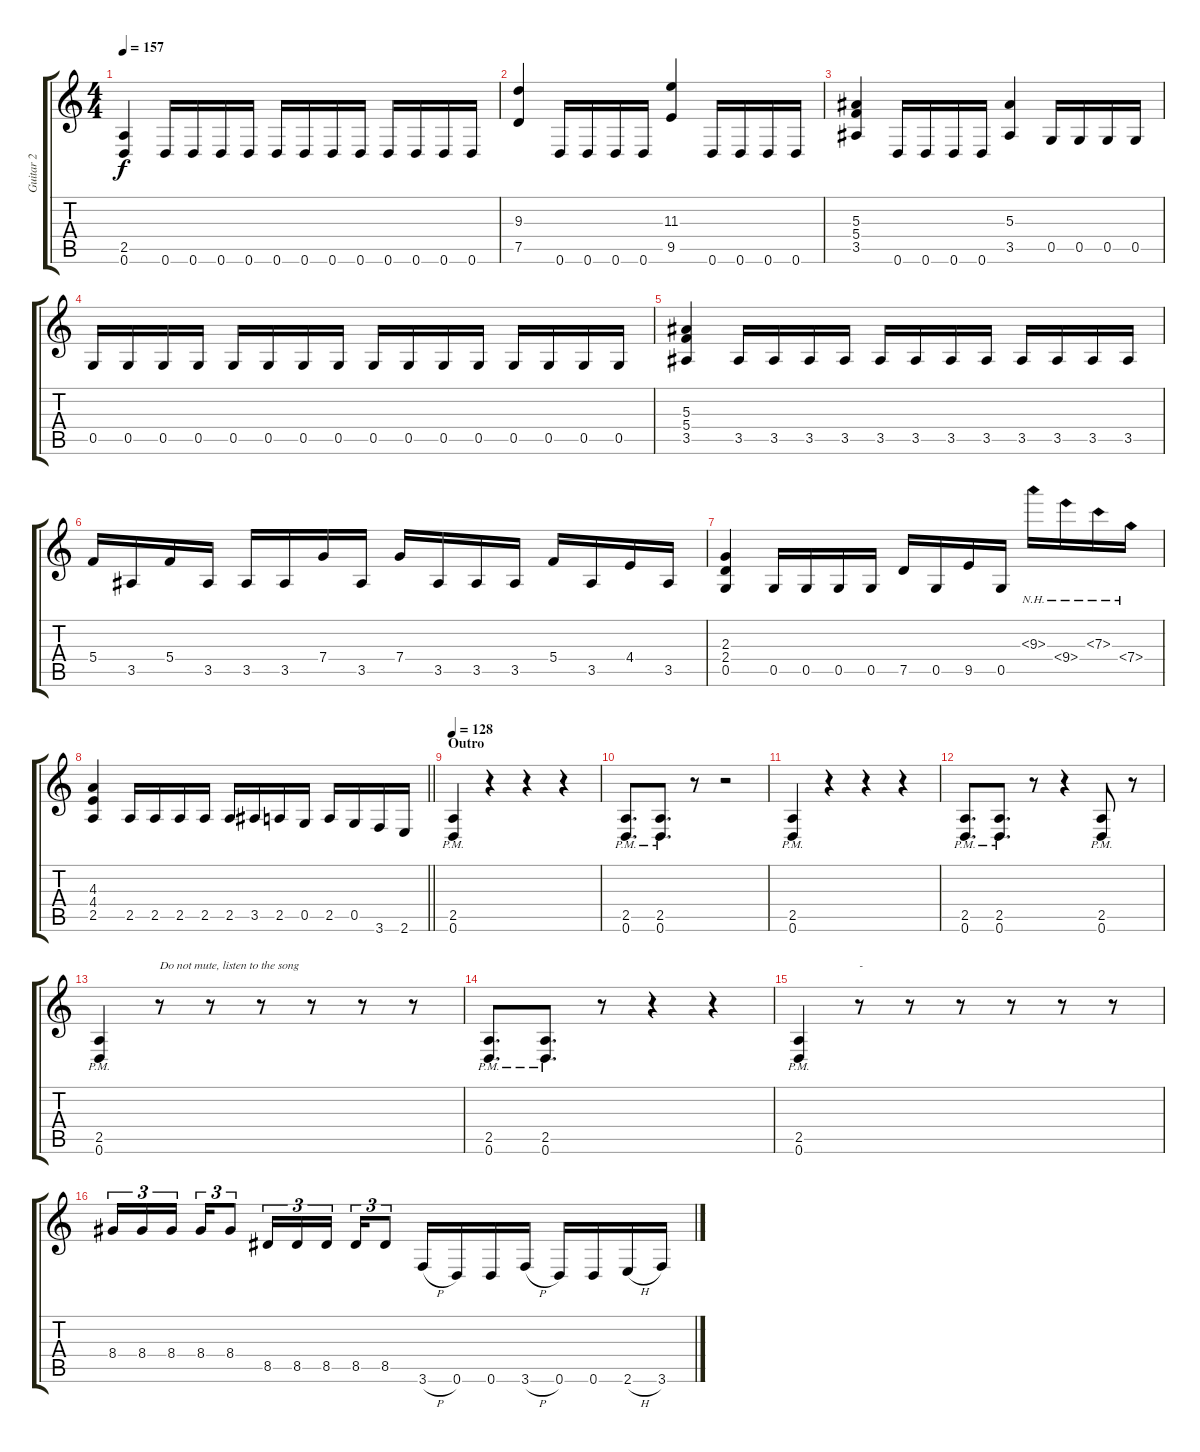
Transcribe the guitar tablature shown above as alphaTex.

\track ("Guitar 2" "Guitar 2") {instrument overdrivenguitar}
\staff {score tabs}
\tuning (D4 A3 F3 C3 G2 D2) {hide}
\ts (4 4)
\tempo 157
\clef g2
\ks c
(2.5 0.6).4{dy f instrument overdrivenguitar} 0.6.16 0.6.16 0.6.16 0.6.16 0.6.16 0.6.16 0.6.16 0.6.16 0.6.16 0.6.16 0.6.16 0.6.16 |
(9.3 7.5).4 0.6.16 0.6.16 0.6.16 0.6.16 (11.3 9.5).4 0.6.16 0.6.16 0.6.16 0.6.16 |
(5.3 5.4 3.5).4 0.6.16 0.6.16 0.6.16 0.6.16 (5.3 3.5).4 0.5.16 0.5.16 0.5.16 0.5.16 |
0.5.16 0.5.16 0.5.16 0.5.16 0.5.16 0.5.16 0.5.16 0.5.16 0.5.16 0.5.16 0.5.16 0.5.16 0.5.16 0.5.16 0.5.16 0.5.16 |
(5.3 5.4 3.5).4 3.5.16 3.5.16 3.5.16 3.5.16 3.5.16 3.5.16 3.5.16 3.5.16 3.5.16 3.5.16 3.5.16 3.5.16 |
5.4.16 3.5.16 5.4.16 3.5.16 3.5.16 3.5.16 7.4.16 3.5.16 7.4.16 3.5.16 3.5.16 3.5.16 5.4.16 3.5.16 4.4.16 3.5.16 |
(2.3 2.4 0.5).4 0.5.16 0.5.16 0.5.16 0.5.16 7.5.16 0.5.16 9.5.16 0.5.16 9.3{nh}.16 9.4{nh}.16 7.3{nh}.16 7.4{nh}.16 |
\barLineRight lightlight
(4.3 4.4 2.5).4 2.5.16 2.5.16 2.5.16 2.5.16 2.5.16 3.5.16 2.5.16 0.5.16 2.5.16 0.5.16 3.6.16 2.6.16 |
\section ("" "Outro")
\tempo 128
(2.5{pm} 0.6{pm}).4 r.4 r.4 r.4 |
(2.5{pm} 0.6{pm}).8{d} (2.5{pm} 0.6{pm}).8{d} r.8 r.2 |
(2.5{pm} 0.6{pm}).4 r.4 r.4 r.4 |
(2.5{pm} 0.6{pm}).8{d} (2.5{pm} 0.6{pm}).8{d} r.8 r.4 (2.5{pm} 0.6{pm}).8 r.8 |
(2.5{pm} 0.6{pm}).4 r.8{txt "Do not mute, listen to the song"} r.8 r.8 r.8 r.8 r.8 |
(2.5{pm} 0.6{pm}).8{d} (2.5{pm} 0.6{pm}).8{d} r.8 r.4 r.4 |
(2.5{pm} 0.6{pm}).4 r.8{txt "-"} r.8 r.8 r.8 r.8 r.8 |
8.4.16{tu (3 2)} 8.4.16{tu (3 2)} 8.4.16{tu (3 2) beam splitsecondary} 8.4.16{tu (3 2)} 8.4.8{tu (3 2)} 8.5.16{tu (3 2)} 8.5.16{tu (3 2)} 8.5.16{tu (3 2) beam splitsecondary} 8.5.16{tu (3 2)} 8.5.8{tu (3 2)} 3.6{h}.16 0.6.16 0.6.16 3.6{h}.16 0.6.16 0.6.16 2.6{h}.16 3.6.16
